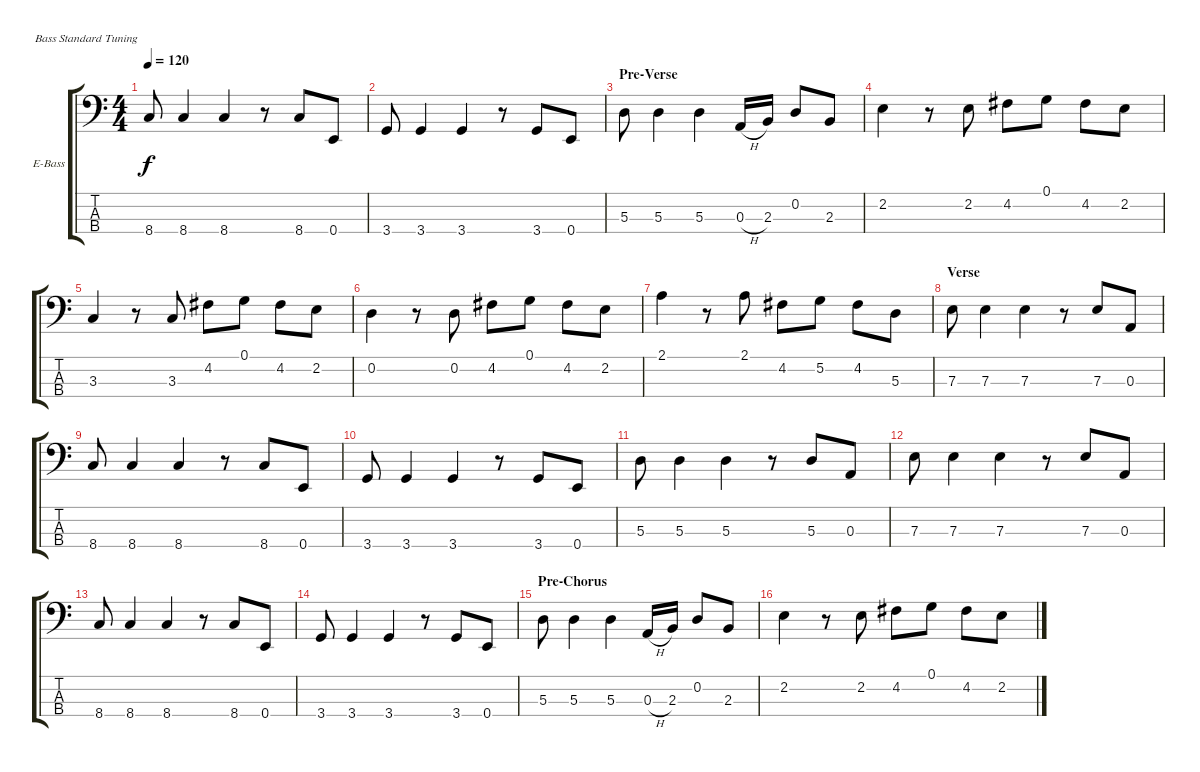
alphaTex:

\defaultSystemsLayout 4
\bracketExtendMode groupsimilarinstruments
\firstSystemTrackNameOrientation horizontal
\otherSystemsTrackNameOrientation horizontal
\track ("Bass" "E-Bass") {instrument electricbassfinger}
\staff {score tabs}
\tuning (G2 D2 A1 E1)
\ts (4 4)
\tempo 120
\clef f4
\scale
0.333333
\ks c
8.4.8{dy f} 8.4.4 8.4.4 r.8 8.4.8 0.4.8 |
\scale
0.333333 3.4.8 3.4.4 3.4.4 r.8 3.4.8 0.4.8 |
\section ("" "Pre-Verse")
\scale
0.333333 5.3.8 5.3.4 5.3.4 0.3{h}.16 2.3.16 0.2.8 2.3.8 |
\scale
0.333333 2.2.4 r.8 2.2.8 4.2.8 0.1.8 4.2.8 2.2.8 |
\scale
0.333333 3.3.4 r.8 3.3.8 4.2.8 0.1.8 4.2.8 2.2.8 |
\scale
0.333333 0.2.4 r.8 0.2.8 4.2.8 0.1.8 4.2.8 2.2.8 |
\scale
0.333333 2.1.4 r.8 2.1.8 4.2.8 5.2.8 4.2.8 5.3.8 |
\section ("" "Verse")
\scale
0.333333 7.3.8 7.3.4 7.3.4 r.8 7.3.8 0.3.8 |
\scale
0.333333 8.4.8 8.4.4 8.4.4 r.8 8.4.8 0.4.8 |
\scale
0.333333 3.4.8 3.4.4 3.4.4 r.8 3.4.8 0.4.8 |
\scale
0.333333 5.3.8 5.3.4 5.3.4 r.8 5.3.8 0.3.8 |
\scale
0.333333 7.3.8 7.3.4 7.3.4 r.8 7.3.8 0.3.8 |
\scale
0.333333 8.4.8 8.4.4 8.4.4 r.8 8.4.8 0.4.8 |
\scale
0.333333 3.4.8 3.4.4 3.4.4 r.8 3.4.8 0.4.8 |
\section ("" "Pre-Chorus")
\scale
0.333333 5.3.8 5.3.4 5.3.4 0.3{h}.16 2.3.16 0.2.8 2.3.8 |
\scale
0.333333 2.2.4 r.8 2.2.8 4.2.8 0.1.8 4.2.8 2.2.8
